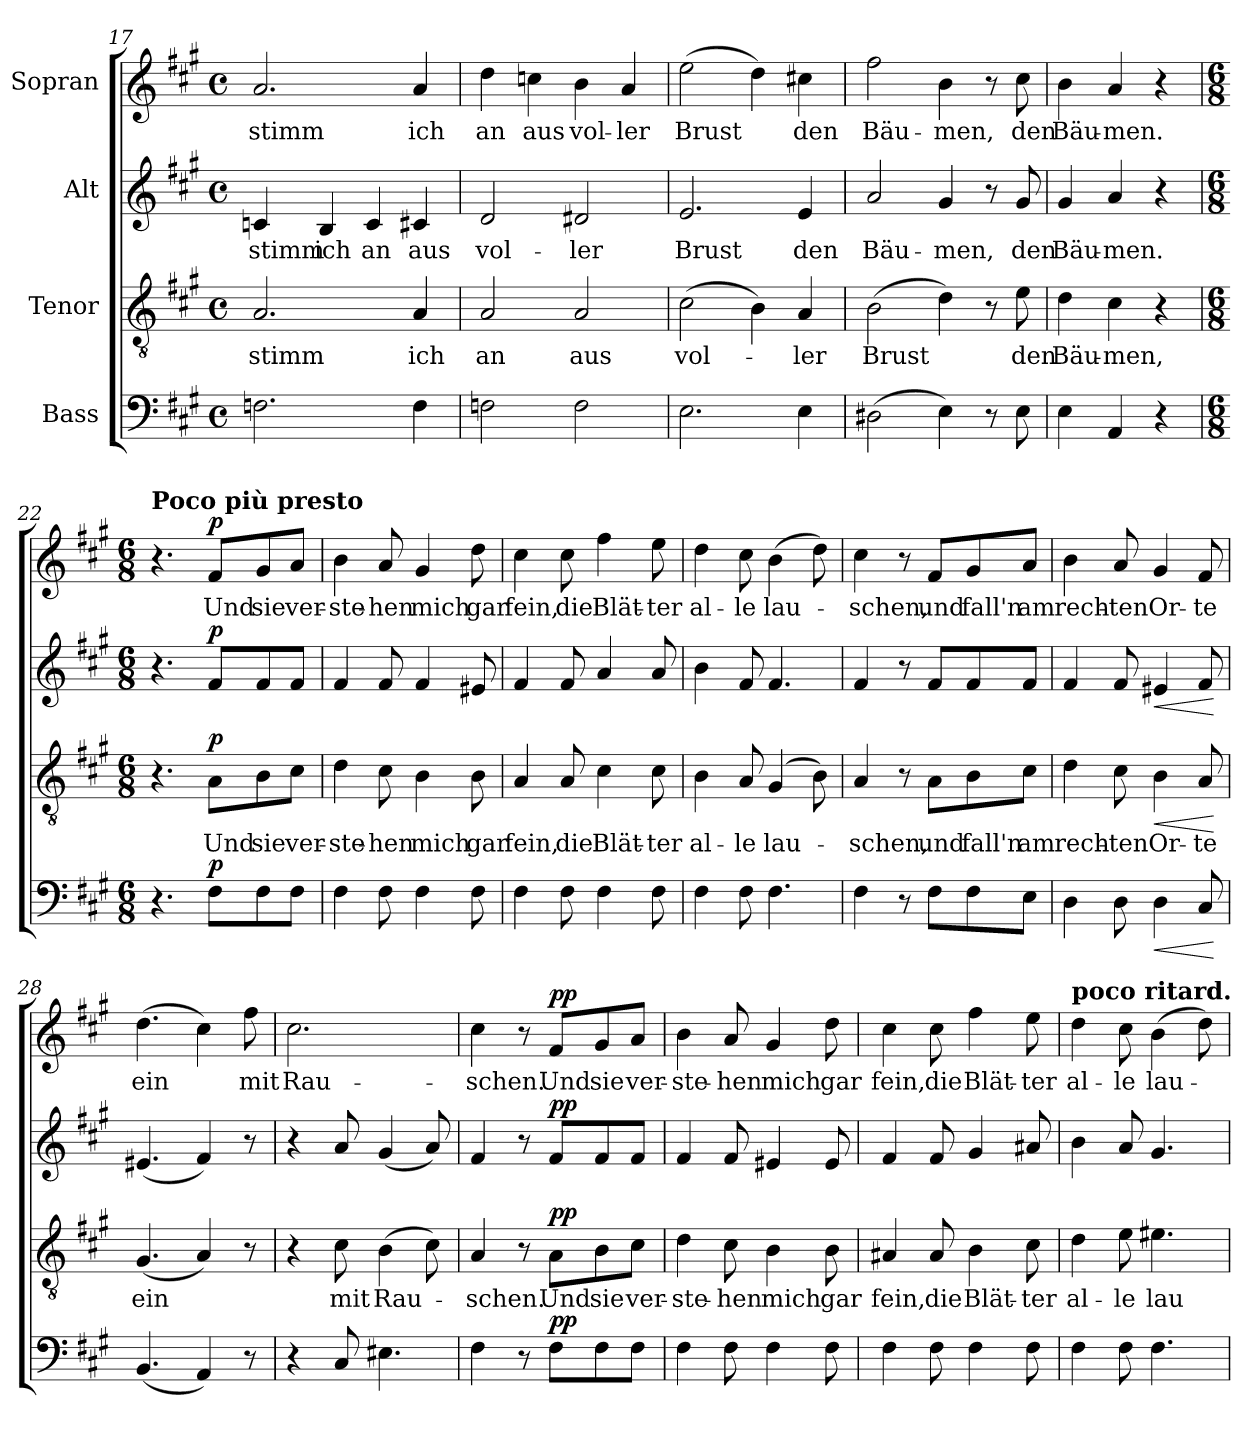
**kern	**dynam	**kern	**text	**dynam	**kern	**text	**dynam	**kern	**text	**dynam
*part4	*part4	*part3	*part3	*part3	*part2	*part2	*part2	*part1	*part1	*part1
*staff4	*staff4	*staff3	*staff3	*staff3	*staff2	*staff2	*staff2	*staff1	*staff1	*staff1
*I"Bass	*	*I"Tenor	*	*	*I"Alt	*	*	*I"Sopran	*	*
*clefF4	*	*clefGv2	*	*	*clefG2	*	*	*clefG2	*	*
*k[f#c#g#]	*	*k[f#c#g#]	*	*	*k[f#c#g#]	*	*	*k[f#c#g#]	*	*
*M4/4	*	*M4/4	*	*	*M4/4	*	*	*M4/4	*	*
*met(c)	*	*met(c)	*	*	*met(c)	*	*	*met(c)	*	*
=17	=17	=17	=17	=17	=17	=17	=17	=17	=17	=17
2.Fn\	.	2.A/	stimm	.	4cn/	stimm	.	2.a/	stimm	.
.	.	.	.	.	4B/	ich	.	.	.	.
.	.	.	.	.	4c/	an	.	.	.	.
4F\	.	4A/	ich	.	4c#X/	aus	.	4a/	ich	.
=18	=18	=18	=18	=18	=18	=18	=18	=18	=18	=18
2Fn\	.	2A/	an	.	2d/	vol-	.	4dd\	an	.
.	.	.	.	.	.	.	.	4ccn\	aus	.
2F\	.	2A/	aus	.	2d#X/	-ler	.	4b\	vol-	.
.	.	.	.	.	.	.	.	4a/	-ler	.
=19	=19	=19	=19	=19	=19	=19	=19	=19	=19	=19
2.E\	.	(2c#\	vol-	.	2.e/	Brust	.	(2ee\	Brust	.
.	.	4B\)	.	.	.	.	.	4dd\)	.	.
4E\	.	4A/	-ler	.	4e/	den	.	4cc#X\	den	.
!!LO:PB:g=z
=20	=20	=20	=20	=20	=20	=20	=20	=20	=20	=20
(2D#X\	.	(2B\	Brust	.	2a/	Bäu-	.	2ff#\	Bäu-	.
4E\)	.	4d\)	.	.	4g#/	-men,	.	4b\	-men,	.
8r	.	8r	.	.	8r	.	.	8r	.	.
8E\	.	8e\	den	.	8g#/	den	.	8cc#\	den	.
=21	=21	=21	=21	=21	=21	=21	=21	=21	=21	=21
4E\	.	4d\	Bäu-	.	4g#/	Bäu-	.	4b\	Bäu-	.
4AA/	.	4c#\	-men,	.	4a/	-men.	.	4a/	-men.	.
4r	.	4r	.	.	4r	.	.	4r	.	.
=22	=22	=22	=22	=22	=22	=22	=22	=22	=22	=22
*M6/8	*	*M6/8	*	*	*M6/8	*	*	*M6/8	*	*
!	!	!	!	!	!	!	!	!LO:TX:a:B:t=Poco più presto	!	!
4.r	.	4.r	.	.	4.r	.	.	4.r	.	.
!	!LO:DY:a	!	!	!LO:DY:a	!	!	!LO:DY:a	!	!	!LO:DY:a
8F#\L	p	8A\L	Und	p	8f#/L	.	p	8f#/L	Und	p
8F#\	.	8B\	sie	.	8f#/	.	.	8g#/	sie	.
8F#\J	.	8c#\J	ver-	.	8f#/J	.	.	8a/J	ver-	.
=23	=23	=23	=23	=23	=23	=23	=23	=23	=23	=23
4F#\	.	4d\	-ste-	.	4f#/	.	.	4b\	-ste-	.
8F#\	.	8c#\	-hen	.	8f#/	.	.	8a/	-hen	.
4F#\	.	4B\	mich	.	4f#/	.	.	4g#/	mich	.
8F#\	.	8B\	gar	.	8e#X/	.	.	8dd\	gar	.
=24	=24	=24	=24	=24	=24	=24	=24	=24	=24	=24
4F#\	.	4A/	fein,	.	4f#/	.	.	4cc#\	fein,	.
8F#\	.	8A/	die	.	8f#/	.	.	8cc#\	die	.
4F#\	.	4c#\	Blät-	.	4a/	.	.	4ff#\	Blät-	.
8F#\	.	8c#\	-ter	.	8a/	.	.	8ee\	-ter	.
!!LO:LB:g=z
=25	=25	=25	=25	=25	=25	=25	=25	=25	=25	=25
4F#\	.	4B\	al-	.	4b\	.	.	4dd\	al-	.
8F#\	.	8A/	-le	.	8f#/	.	.	8cc#\	-le	.
4.F#\	.	(4G#/	lau-	.	4.f#/	.	.	(4b\	lau-	.
.	.	8B\)	.	.	.	.	.	8dd\)	.	.
=26	=26	=26	=26	=26	=26	=26	=26	=26	=26	=26
4F#\	.	4A/	-schen,	.	4f#/	.	.	4cc#\	-schen,	.
8r	.	8r	.	.	8r	.	.	8r	.	.
8F#\L	.	8A\L	und	.	8f#/L	.	.	8f#/L	und	.
8F#\	.	8B\	fall'n	.	8f#/	.	.	8g#/	fall'n	.
8E\J	.	8c#\J	am	.	8f#/J	.	.	8a/J	am	.
=27	=27	=27	=27	=27	=27	=27	=27	=27	=27	=27
4D\	.	4d\	rech-	.	4f#/	.	.	4b\	rech-	.
8D\	.	8c#\	-ten	.	8f#/	.	.	8a/	-ten	.
!	!LO:HP:b	!	!	!LO:HP:b	!	!	!LO:HP:b	!	!	!
4D\	<	4B\	Or-	<	4e#X/	.	<	4g#/	Or-	.
8C#/	.	8A/	-te	.	8f#/	.	.	8f#/	-te	.
.	[	.	.	[	.	.	[	.	.	.
=28	=28	=28	=28	=28	=28	=28	=28	=28	=28	=28
(4.BB/	.	(4.G#/	ein	.	(4.e#X/	.	.	(4.dd\	ein	.
4AA/)	.	4A/)	.	.	4f#/)	.	.	4cc#\)	.	.
8r	.	8r	.	.	8r	.	.	8ff#\	mit	.
=29	=29	=29	=29	=29	=29	=29	=29	=29	=29	=29
4r	.	4r	.	.	4r	.	.	2.cc#\	Rau-	.
8C#/	.	8c#\	mit	.	8a/	.	.	.	.	.
4.E#X\	.	(4B\	Rau-	.	(4g#/	.	.	.	.	.
.	.	8c#\)	.	.	8a/)	.	.	.	.	.
!!LO:LB:g=z
=30	=30	=30	=30	=30	=30	=30	=30	=30	=30	=30
4F#\	.	4A/	-schen.	.	4f#/	.	.	4cc#\	-schen.	.
8r	.	8r	.	.	8r	.	.	8r	.	.
!	!LO:DY:a	!	!	!LO:DY:a	!	!	!LO:DY:a	!	!	!LO:DY:a
8F#\L	pp	8A\L	Und	pp	8f#/L	.	pp	8f#/L	Und	pp
8F#\	.	8B\	sie	.	8f#/	.	.	8g#/	sie	.
8F#\J	.	8c#\J	ver-	.	8f#/J	.	.	8a/J	ver-	.
=31	=31	=31	=31	=31	=31	=31	=31	=31	=31	=31
4F#\	.	4d\	-ste-	.	4f#/	.	.	4b\	-ste-	.
8F#\	.	8c#\	-hen	.	8f#/	.	.	8a/	-hen	.
4F#\	.	4B\	mich	.	4e#X/	.	.	4g#/	mich	.
8F#\	.	8B\	gar	.	8e#/	.	.	8dd\	gar	.
=32	=32	=32	=32	=32	=32	=32	=32	=32	=32	=32
4F#\	.	4A#X/	fein,	.	4f#/	.	.	4cc#\	fein,	.
8F#\	.	8A#/	die	.	8f#/	.	.	8cc#\	die	.
4F#\	.	4B\	Blät-	.	4g#/	.	.	4ff#\	Blät-	.
8F#\	.	8c#\	-ter	.	8a#X/	.	.	8ee\	-ter	.
=33	=33	=33	=33	=33	=33	=33	=33	=33	=33	=33
!	!	!	!	!	!	!	!	!LO:TX:a:B:t=poco ritard.	!	!
4F#\	.	4d\	al-	.	4b\	.	.	4dd\	al-	.
8F#\	.	8e\	-le	.	8a/	.	.	8cc#\	-le	.
4.F#\	.	4.e#X\	lau-	.	4.g#/	.	.	(4b\	lau-	.
.	.	.	.	.	.	.	.	8dd\)	.	.
=	=	=	=	=	=	=	=	=	=	=
*-	*-	*-	*-	*-	*-	*-	*-	*-	*-	*-
